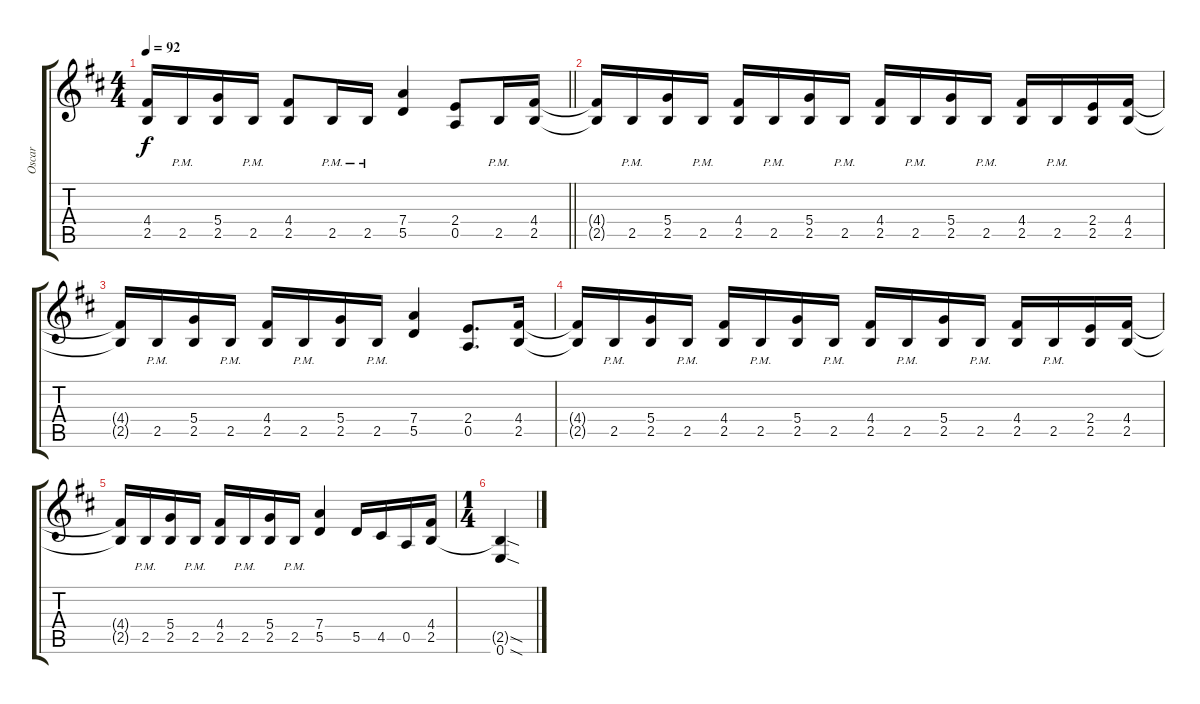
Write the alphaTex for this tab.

\track ("Oscar" "Oscar") {instrument distortionguitar}
\staff {score tabs}
\tuning (E4 B3 G3 D3 A2 E2) {hide}
\ts (4 4)
\tempo 92
\clef g2
\barLineRight lightlight
\ks bminor
(4.4{t} 2.5{t}).16{dy f} 2.5{pm}.16 (5.4 2.5).16 2.5{pm}.16 (4.4 2.5).8 2.5{pm}.16 2.5{pm}.16 (7.4 5.5).4 (2.4 0.5).8 2.5{pm}.16 (4.4 2.5).16 |
(4.4{t} 2.5{t}).16 2.5{pm}.16 (5.4 2.5).16 2.5{pm}.16 (4.4 2.5).16 2.5{pm}.16 (5.4 2.5).16 2.5{pm}.16 (4.4 2.5).16 2.5{pm}.16 (5.4 2.5).16 2.5{pm}.16 (4.4 2.5).16 2.5{pm}.16 (2.4 2.5).16 (4.4 2.5).16 |
(4.4{t} 2.5{t}).16 2.5{pm}.16 (5.4 2.5).16 2.5{pm}.16 (4.4 2.5).16 2.5{pm}.16 (5.4 2.5).16 2.5{pm}.16 (7.4 5.5).4 (2.4 0.5).8{d} (4.4 2.5).16 |
(4.4{t} 2.5{t}).16 2.5{pm}.16 (5.4 2.5).16 2.5{pm}.16 (4.4 2.5).16 2.5{pm}.16 (5.4 2.5).16 2.5{pm}.16 (4.4 2.5).16 2.5{pm}.16 (5.4 2.5).16 2.5{pm}.16 (4.4 2.5).16 2.5{pm}.16 (2.4 2.5).16 (4.4 2.5).16 |
(4.4{t} 2.5{t}).16 2.5{pm}.16 (5.4 2.5).16 2.5{pm}.16 (4.4 2.5).16 2.5{pm}.16 (5.4 2.5).16 2.5{pm}.16 (7.4 5.5).4 5.5.16 4.5.16 0.5.16 (4.4 2.5).16 |
\ts (1 4)
(2.5{sod t} 0.6{sod}).4
